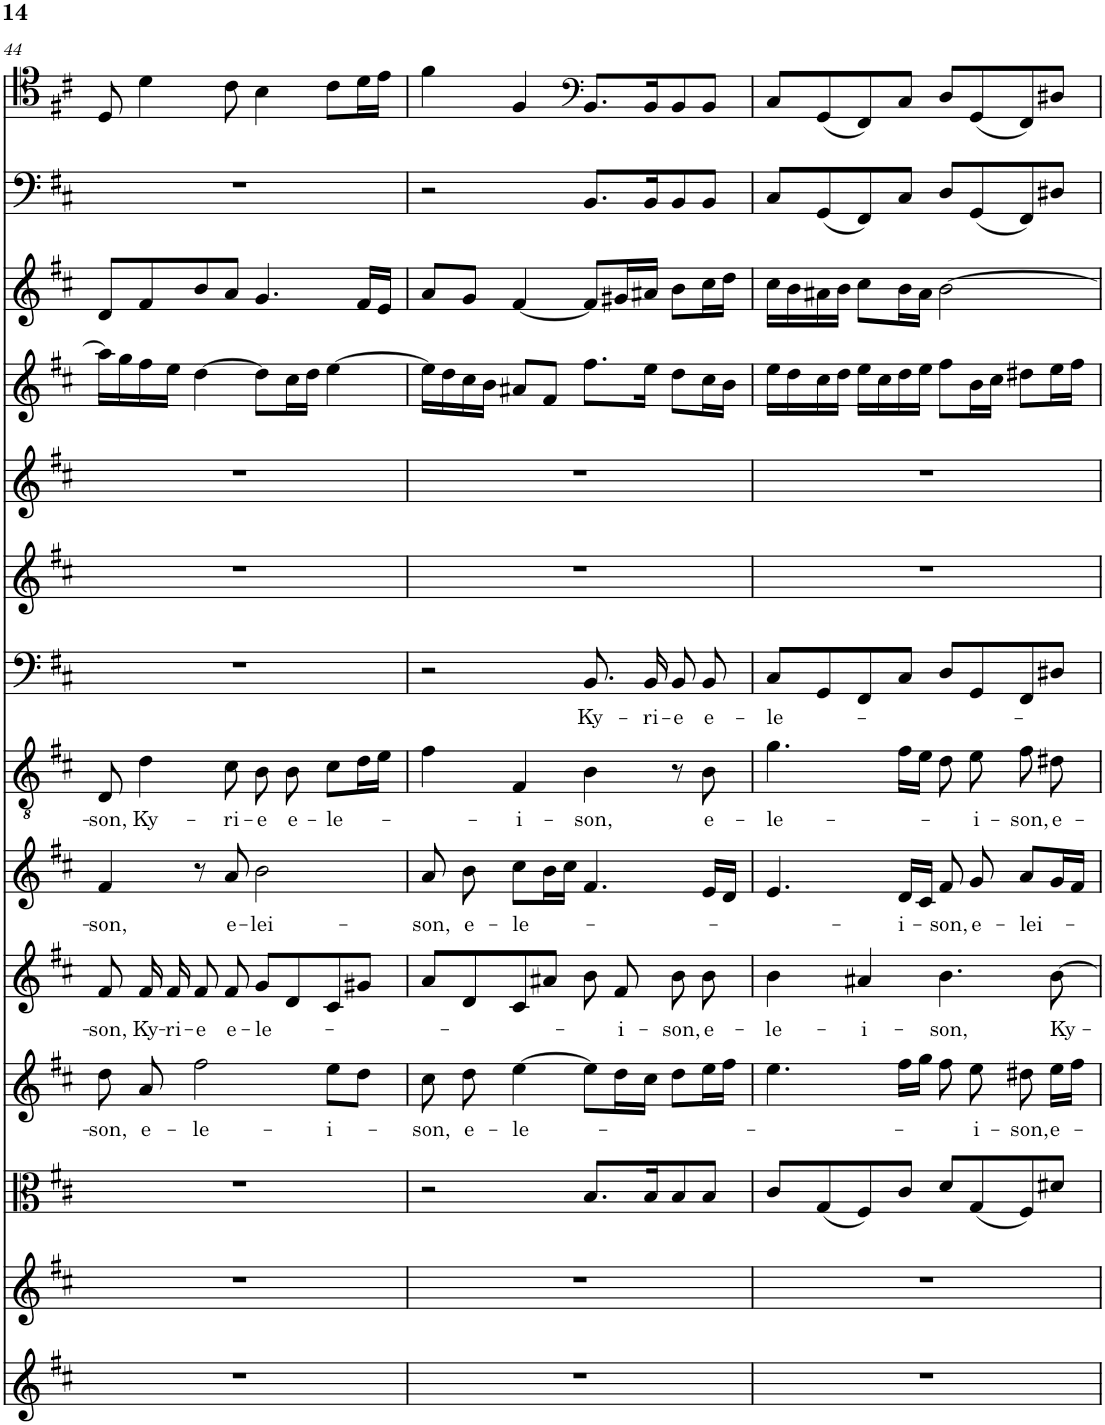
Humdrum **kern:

**kern	**kern	**kern	**kern	**text	**kern	**text	**kern	**text	**kern	**text	**kern	**text	**kern	**kern	**kern	**kern	**kern	**kern
*part14	*part13	*part12	*part11	*part11	*part10	*part10	*part9	*part9	*part8	*part8	*part7	*part7	*part6	*part5	*part4	*part3	*part2	*part1
*staff14	*staff13	*staff12	*staff11	*staff11	*staff10	*staff10	*staff9	*staff9	*staff8	*staff8	*staff7	*staff7	*staff6	*staff5	*staff4	*staff3	*staff2	*staff1
*I"Piano	*I"Piano	*I"Piano	*I"Piano	*	*I"Piano	*	*I"Piano	*	*I"Piano	*	*I"Piano	*	*I"Piano	*I"Piano	*I"Piano	*I"Piano	*I"Piano	*I"Piano
*I'Pno	*I'Pno	*I'Pno	*I'Pno	*	*I'Pno	*	*I'Pno	*	*I'Pno	*	*I'Pno	*	*I'Pno	*I'Pno	*I'Pno	*I'Pno	*I'Pno	*I'Pno
!!LO:PB:g=z
*clefG2	*clefG2	*clefC3	*clefG2	*	*clefG2	*	*clefG2	*	*clefGv2	*	*clefF4	*	*clefG2	*clefG2	*clefG2	*clefG2	*clefF4	*clefC4
*k[f#c#]	*k[f#c#]	*k[f#c#]	*k[f#c#]	*	*k[f#c#]	*	*k[f#c#]	*	*k[f#c#]	*	*k[f#c#]	*	*k[f#c#]	*k[f#c#]	*k[f#c#]	*k[f#c#]	*k[f#c#]	*k[f#c#]
*b:	*b:	*b:	*b:	*	*b:	*	*b:	*	*b:	*	*b:	*	*b:	*b:	*b:	*b:	*b:	*b:
*M4/4	*M4/4	*M4/4	*M4/4	*	*M4/4	*	*M4/4	*	*M4/4	*	*M4/4	*	*M4/4	*M4/4	*M4/4	*M4/4	*M4/4	*M4/4
=44	=44	=44	=44	=44	=44	=44	=44	=44	=44	=44	=44	=44	=44	=44	=44	=44	=44	=44
!	!	!	!	!LO:LY:b	!	!LO:LY:b	!	!LO:LY:b	!	!LO:LY:b	!	!	!	!	!	!	!	!
1r	1r	1r	8dd\	-son,	8f#/	-son,	4f#/	-son,	8D/	-son,	1r	.	1r	1r	16aa\LL]	8d/L	1r	8D/
.	.	.	.	.	.	.	.	.	.	.	.	.	.	.	16gg\	.	.	.
!	!	!	!	!LO:LY:b	!	!LO:LY:b	!	!	!	!LO:LY:b	!	!	!	!	!	!	!	!
.	.	.	8a/	e-	16f#/	Ky-	.	.	4d\	Ky-	.	.	.	.	16ff#\	8f#/	.	4d\
!	!	!	!	!	!	!LO:LY:b	!	!	!	!	!	!	!	!	!	!	!	!
.	.	.	.	.	16f#/	-ri-	.	.	.	.	.	.	.	.	16ee\JJ	.	.	.
!	!	!	!	!LO:LY:b	!	!LO:LY:b	!	!	!	!	!	!	!	!	!	!	!	!
.	.	.	2ff#\	-le-	8f#/	-e	8r	.	.	.	.	.	.	.	[4dd\	8b/	.	.
!	!	!	!	!	!	!LO:LY:b	!	!LO:LY:b	!	!LO:LY:b	!	!	!	!	!	!	!	!
.	.	.	.	.	8f#/	e-	8a/	e-	8c#\	-ri-	.	.	.	.	.	8a/J	.	8c#\
!	!	!	!	!	!	!LO:LY:b	!	!LO:LY:b	!	!LO:LY:b	!	!	!	!	!	!	!	!
.	.	.	.	.	8g/L	-le-	2b\	-lei-	8B\	-e	.	.	.	.	8dd\L]	4.g/	.	4B\
!	!	!	!	!	!	!	!	!	!	!LO:LY:b	!	!	!	!	!	!	!	!
.	.	.	.	.	8d/	.	.	.	8B\	e-	.	.	.	.	16cc#\L	.	.	.
.	.	.	.	.	.	.	.	.	.	.	.	.	.	.	16dd\JJ	.	.	.
!	!	!	!	!LO:LY:b	!	!	!	!	!	!LO:LY:b	!	!	!	!	!	!	!	!
.	.	.	8ee\L	-i-	8c#/	.	.	.	8c#\L	-le-	.	.	.	.	[4ee\	.	.	8c#\L
.	.	.	8dd\J	.	8g#X/J	.	.	.	16d\L	.	.	.	.	.	.	16f#/LL	.	16d\L
.	.	.	.	.	.	.	.	.	16e\JJ	.	.	.	.	.	.	16e/JJ	.	16e\JJ
=45	=45	=45	=45	=45	=45	=45	=45	=45	=45	=45	=45	=45	=45	=45	=45	=45	=45	=45
!	!	!	!	!LO:LY:b	!	!	!	!LO:LY:b	!	!	!	!	!	!	!	!	!	!
1r	1r	2r	8cc#\	-son,	8a/L	.	8a/	-son,	4f#\	.	2r	.	1r	1r	16ee\LL]	8a/L	2r	4f#\
.	.	.	.	.	.	.	.	.	.	.	.	.	.	.	16dd\	.	.	.
!	!	!	!	!LO:LY:b	!	!	!	!LO:LY:b	!	!	!	!	!	!	!	!	!	!
.	.	.	8dd\	e-	8d/	.	8b\	e-	.	.	.	.	.	.	16cc#\	8g/J	.	.
.	.	.	.	.	.	.	.	.	.	.	.	.	.	.	16b\JJ	.	.	.
!	!	!	!	!LO:LY:b	!	!	!	!LO:LY:b	!	!LO:LY:b	!	!	!	!	!	!	!	!
.	.	.	[4ee\	-le-	8c#/	.	8cc#\L	-le-	4F#/	-i-	.	.	.	.	8a#X/L	[4f#/	.	4F#/
.	.	.	.	.	8a#X/J	.	16b\L	.	.	.	.	.	.	.	8f#/J	.	.	.
.	.	.	.	.	.	.	16cc#\JJ	.	.	.	.	.	.	.	.	.	.	.
*	*	*	*	*	*	*	*	*	*	*	*	*	*	*	*	*	*	*clefF4
!	!	!	!	!	!	!	!	!	!	!LO:LY:b	!	!LO:LY:b	!	!	!	!	!	!
.	.	8.B/L	8ee\L]	.	8b\	.	4.f#/	.	4B\	-son,	8.BB/	Ky-	.	.	8.ff#\L	8f#/L]	8.BB/L	8.BB/L
!	!	!	!	!	!	!LO:LY:b	!	!	!	!	!	!	!	!	!	!	!	!
.	.	.	16dd\L	.	8f#/	-i-	.	.	.	.	.	.	.	.	.	16g#X/L	.	.
!	!	!	!	!	!	!	!	!	!	!	!	!LO:LY:b	!	!	!	!	!	!
.	.	16B/K	16cc#\JJ	.	.	.	.	.	.	.	16BB/	-ri-	.	.	16ee\Jk	16a#X/JJ	16BB/K	16BB/K
!	!	!	!	!	!	!LO:LY:b	!	!	!	!	!	!LO:LY:b	!	!	!	!	!	!
.	.	8B/	8dd\L	.	8b\	-son,	.	.	8r	.	8BB/	-e	.	.	8dd\L	8b\L	8BB/	8BB/
!	!	!	!	!	!	!LO:LY:b	!	!	!	!LO:LY:b	!	!LO:LY:b	!	!	!	!	!	!
.	.	8B/J	16ee\L	.	8b\	e-	16e/LL	.	8B\	e-	8BB/	e-	.	.	16cc#\L	16cc#\L	8BB/J	8BB/J
.	.	.	16ff#\JJ	.	.	.	16d/JJ	.	.	.	.	.	.	.	16b\JJ	16dd\JJ	.	.
=46	=46	=46	=46	=46	=46	=46	=46	=46	=46	=46	=46	=46	=46	=46	=46	=46	=46	=46
!	!	!	!	!	!	!LO:LY:b	!	!	!	!LO:LY:b	!	!LO:LY:b	!	!	!	!	!	!
1r	1r	8c#/L	4.ee\	.	4b\	-le-	4.e/	.	4.g\	-le-	8C#/L	-le-	1r	1r	16ee\LL	16cc#\LL	8C#/L	8C#/L
.	.	.	.	.	.	.	.	.	.	.	.	.	.	.	16dd\	16b\	.	.
.	.	(8G/	.	.	.	.	.	.	.	.	8GG/	.	.	.	16cc#\	16a#X\	(8GG/	(8GG/
.	.	.	.	.	.	.	.	.	.	.	.	.	.	.	16dd\JJ	16b\JJ	.	.
!	!	!	!	!	!	!LO:LY:b	!	!	!	!	!	!	!	!	!	!	!	!
.	.	8F#/)	.	.	4a#X/	-i-	.	.	.	.	8FF#/	.	.	.	16ee\LL	8cc#\L	8FF#/)	8FF#/)
.	.	.	.	.	.	.	.	.	.	.	.	.	.	.	16cc#\	.	.	.
!	!	!	!	!	!	!	!	!LO:LY:b	!	!	!	!	!	!	!	!	!	!
.	.	8c#/J	16ff#\LL	.	.	.	16d/LL	-i-	16f#\LL	.	8C#/J	.	.	.	16dd\	16b\L	8C#/J	8C#/J
.	.	.	16gg\JJ	.	.	.	16c#/JJ	.	16e\JJ	.	.	.	.	.	16ee\JJ	16a#\JJ	.	.
!	!	!	!	!	!	!LO:LY:b	!	!LO:LY:b	!	!	!	!	!	!	!	!	!	!
.	.	8d/L	8ff#\	.	4.b\	-son,	8f#/	-son,	8d\	.	8D/L	.	.	.	8ff#\L	[2b\	8D/L	8D/L
!	!	!	!	!LO:LY:b	!	!	!	!LO:LY:b	!	!LO:LY:b	!	!	!	!	!	!	!	!
.	.	(8G/	8ee\	-i-	.	.	8g/	e-	8e\	-i-	8GG/	.	.	.	16b\L	.	(8GG/	(8GG/
.	.	.	.	.	.	.	.	.	.	.	.	.	.	.	16cc#\JJ	.	.	.
!	!	!	!	!LO:LY:b	!	!	!	!LO:LY:b	!	!LO:LY:b	!	!	!	!	!	!	!	!
.	.	8F#/)	8dd#X\	-son,	.	.	8a/L	-lei-	8f#\	-son,	8FF#/	.	.	.	8dd#X\L	.	8FF#/)	8FF#/)
!	!	!	!	!LO:LY:b	!	!LO:LY:b	!	!	!	!LO:LY:b	!	!	!	!	!	!	!	!
.	.	8d#X/J	16ee\LL	e-	[8b\	Ky-	16g/L	.	8d#X\	e-	8D#X/J	.	.	.	16ee\L	.	8D#X/J	8D#X/J
.	.	.	16ff#\JJ	.	.	.	16f#/JJ	.	.	.	.	.	.	.	16ff#\JJ	.	.	.
=	=	=	=	=	=	=	=	=	=	=	=	=	=	=	=	=	=	=
*-	*-	*-	*-	*-	*-	*-	*-	*-	*-	*-	*-	*-	*-	*-	*-	*-	*-	*-
